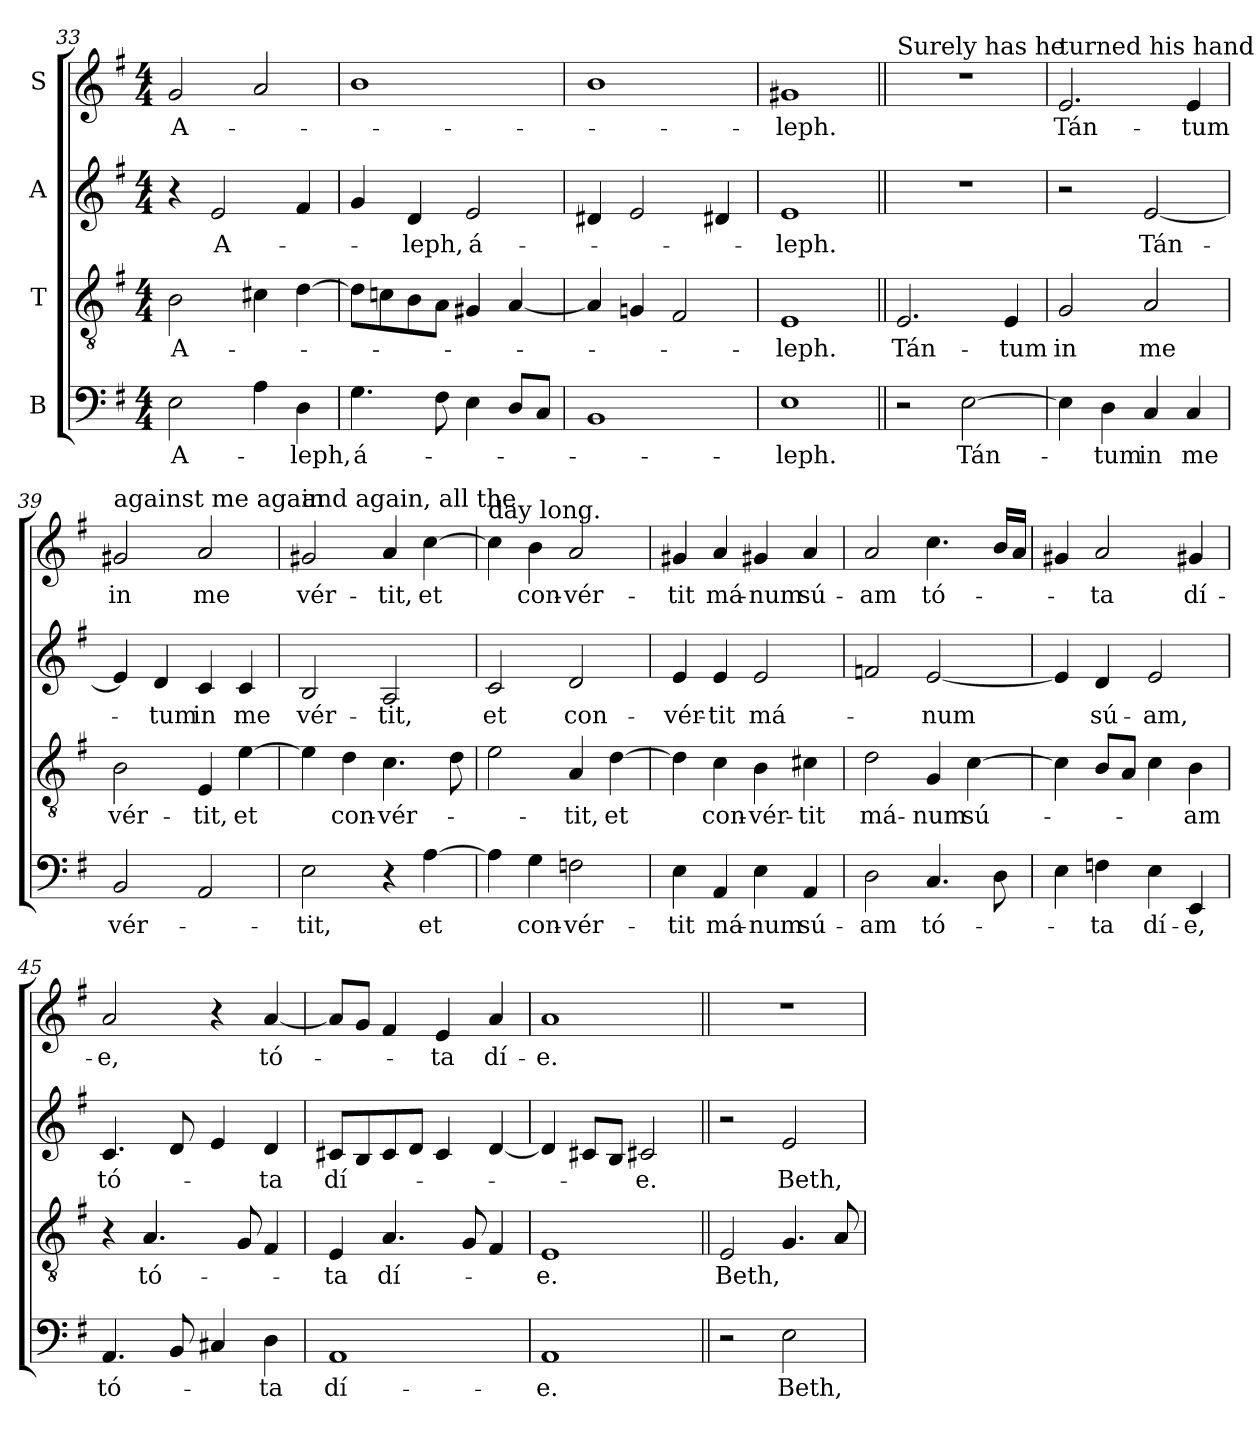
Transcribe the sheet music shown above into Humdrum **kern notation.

**kern	**text	**kern	**text	**kern	**text	**kern	**text
*part4	*part4	*part3	*part3	*part2	*part2	*part1	*part1
*staff4	*staff4	*staff3	*staff3	*staff2	*staff2	*staff1	*staff1
*I"B	*	*I"T	*	*I"A	*	*I"S	*
!!LO:LB:g=z
*clefF4	*	*clefGv2	*	*clefG2	*	*clefG2	*
*k[f#]	*	*k[f#]	*	*k[f#]	*	*k[f#]	*
*G:	*	*G:	*	*G:	*	*G:	*
*M4/4	*	*M4/4	*	*M4/4	*	*M4/4	*
=33	=33	=33	=33	=33	=33	=33	=33
!	!LO:LY:b	!	!LO:LY:b	!	!	!	!LO:LY:b
2E\	A-	2B\	A-	4r	.	2g/	A-
!	!	!	!	!	!LO:LY:b	!	!
.	.	.	.	2e/	A-	.	.
4A\	.	4c#X\	.	.	.	2a/	.
!	!LO:LY:b	!	!	!	!	!	!
4D\	-leph,	[4d\	.	4f#/	.	.	.
=34	=34	=34	=34	=34	=34	=34	=34
!	!LO:LY:b	!	!	!	!	!	!
4.G\	á-	8d\L]	.	4g/	.	1b	.
.	.	8cni\	.	.	.	.	.
!	!	!	!	!	!LO:LY:b	!	!
.	.	8B\	.	4d/	-leph,	.	.
8F#\	.	8A\J	.	.	.	.	.
!	!	!	!	!	!LO:LY:b	!	!
4E\	.	4G#X/	.	2e/	á-	.	.
8D/L	.	[4A/	.	.	.	.	.
8C/J	.	.	.	.	.	.	.
=35	=35	=35	=35	=35	=35	=35	=35
1BB	.	4A/]	.	4d#X/	.	1b	.
.	.	4Gni/	.	2e/	.	.	.
.	.	2F#/	.	.	.	.	.
.	.	.	.	4d#X/	.	.	.
=36	=36	=36	=36	=36	=36	=36	=36
!	!LO:LY:b	!	!LO:LY:b	!	!LO:LY:b	!	!LO:LY:b
1E	-leph.	1E	-leph.	1e	-leph.	1g#X	-leph.
=37||	=37||	=37||	=37||	=37||	=37||	=37||	=37||
!	!	!	!	!	!	!LO:TX:a:t=Surely has he	!
!	!	!	!LO:LY:b	!	!	!	!
2r	.	2.E/	Tán-	1r	.	1r	.
!	!LO:LY:b	!	!	!	!	!	!
[2E\	Tán-	.	.	.	.	.	.
!	!	!	!LO:LY:b	!	!	!	!
.	.	4E/	-tum	.	.	.	.
=38	=38	=38	=38	=38	=38	=38	=38
!	!	!	!	!	!	!LO:TX:a:t=turned his hand	!
!	!	!	!LO:LY:b	!	!	!	!LO:LY:b
4E\]	.	2G/	in	2r	.	2.e/	Tán-
!	!LO:LY:b	!	!	!	!	!	!
4D\	-tum	.	.	.	.	.	.
!	!LO:LY:b	!	!LO:LY:b	!	!LO:LY:b	!	!
4C/	in	2A/	me	[2e/	Tán-	.	.
!	!LO:LY:b	!	!	!	!	!	!LO:LY:b
4C/	me	.	.	.	.	4e/	-tum
!!LO:PB:g=z
=39	=39	=39	=39	=39	=39	=39	=39
!	!	!	!	!	!	!LO:TX:a:t=against me again	!
!	!LO:LY:b	!	!LO:LY:b	!	!	!	!LO:LY:b
2BB/	vér-	2B\	vér-	4e/]	.	2g#X/	in
!	!	!	!	!	!LO:LY:b	!	!
.	.	.	.	4d/	-tum	.	.
!	!	!	!LO:LY:b	!	!LO:LY:b	!	!LO:LY:b
2AA/	.	4E/	-tit,	4c/	in	2a/	me
!	!	!	!LO:LY:b	!	!LO:LY:b	!	!
.	.	[4e\	et	4c/	me	.	.
=40	=40	=40	=40	=40	=40	=40	=40
!	!	!	!	!	!	!LO:TX:a:t=and again, all the	!
!	!LO:LY:b	!	!	!	!LO:LY:b	!	!LO:LY:b
2E\	-tit,	4e\]	.	2B/	vér-	2g#X/	vér-
!	!	!	!LO:LY:b	!	!	!	!
.	.	4d\	con-	.	.	.	.
!	!	!	!LO:LY:b	!	!LO:LY:b	!	!LO:LY:b
4r	.	4.c\	-vér-	2A/	-tit,	4a/	-tit,
!	!LO:LY:b	!	!	!	!	!	!LO:LY:b
[4A\	et	.	.	.	.	[4cc\	et
.	.	8d\	.	.	.	.	.
=41	=41	=41	=41	=41	=41	=41	=41
!	!	!	!	!	!	!LO:TX:a:t=day long.	!
!	!	!	!	!	!LO:LY:b	!	!
4A\]	.	2e\	.	2c/	et	4cc\]	.
!	!LO:LY:b	!	!	!	!	!	!LO:LY:b
4G\	con-	.	.	.	.	4b\	con-
!	!LO:LY:b	!	!LO:LY:b	!	!LO:LY:b	!	!LO:LY:b
2Fn\	-vér-	4A/	-tit,	2d/	con-	2a/	-vér-
!	!	!	!LO:LY:b	!	!	!	!
.	.	[4d\	et	.	.	.	.
=42	=42	=42	=42	=42	=42	=42	=42
!	!LO:LY:b	!	!	!	!LO:LY:b	!	!LO:LY:b
4E\	-tit	4d\]	.	4e/	-vér-	4g#X/	-tit
!	!LO:LY:b	!	!LO:LY:b	!	!LO:LY:b	!	!LO:LY:b
4AA/	má-	4c\	con-	4e/	-tit	4a/	má-
!	!LO:LY:b	!	!LO:LY:b	!	!LO:LY:b	!	!LO:LY:b
4E\	-num	4B\	-vér-	2e/	má-	4g#X/	-num
!	!LO:LY:b	!	!LO:LY:b	!	!	!	!LO:LY:b
4AA/	sú-	4c#X\	-tit	.	.	4a/	sú-
=43	=43	=43	=43	=43	=43	=43	=43
!	!LO:LY:b	!	!LO:LY:b	!	!	!	!LO:LY:b
2D\	-am	2d\	má-	2fn/	.	2a/	-am
!	!LO:LY:b	!	!LO:LY:b	!	!LO:LY:b	!	!LO:LY:b
4.C/	tó-	4G/	-num	[2e/	-num	4.cc\	tó-
!	!	!	!LO:LY:b	!	!	!	!
.	.	[4c\	sú-	.	.	.	.
8D\	.	.	.	.	.	16b/LL	.
.	.	.	.	.	.	16a/JJ	.
!!LO:LB:g=z
=44	=44	=44	=44	=44	=44	=44	=44
4E\	.	4c\]	.	4e/]	.	4g#X/	.
!	!LO:LY:b	!	!	!	!LO:LY:b	!	!LO:LY:b
4Fn\	-ta	8B/L	.	4d/	sú-	2a/	-ta
.	.	8A/J	.	.	.	.	.
!	!LO:LY:b	!	!	!	!LO:LY:b	!	!
4E\	dí-	4c\	.	2e/	-am,	.	.
!	!LO:LY:b	!	!LO:LY:b	!	!	!	!LO:LY:b
4EE/	-e,	4B\	-am	.	.	4g#X/	dí-
=45	=45	=45	=45	=45	=45	=45	=45
!	!LO:LY:b	!	!	!	!LO:LY:b	!	!LO:LY:b
4.AA/	tó-	4r	.	4.c/	tó-	2a/	-e,
!	!	!	!LO:LY:b	!	!	!	!
.	.	4.A/	tó-	.	.	.	.
8BB/	.	.	.	8d/	.	.	.
4C#X/	.	.	.	4e/	.	4r	.
.	.	8G/	.	.	.	.	.
!	!LO:LY:b	!	!	!	!LO:LY:b	!	!LO:LY:b
4D\	-ta	4F#/	.	4d/	-ta	[4a/	tó-
=46	=46	=46	=46	=46	=46	=46	=46
!	!LO:LY:b	!	!LO:LY:b	!	!LO:LY:b	!	!
1AA	dí-	4E/	-ta	8c#X/L	dí-	8a/L]	.
.	.	.	.	8B/	.	8g/J	.
!	!	!	!LO:LY:b	!	!	!	!
.	.	4.A/	dí-	8c#/	.	4f#/	.
.	.	.	.	8d/J	.	.	.
!	!	!	!	!	!	!	!LO:LY:b
.	.	.	.	4c#/	.	4e/	-ta
.	.	8G/	.	.	.	.	.
!	!	!	!	!	!	!	!LO:LY:b
.	.	4F#/	.	[4d/	.	4a/	dí-
=47	=47	=47	=47	=47	=47	=47	=47
!	!LO:LY:b	!	!LO:LY:b	!	!	!	!LO:LY:b
1AA	-e.	1E	-e.	4d/]	.	1a	-e.
.	.	.	.	8c#X/L	.	.	.
.	.	.	.	8B/J	.	.	.
!	!	!	!	!	!LO:LY:b	!	!
.	.	.	.	2c#X/	-e.	.	.
=48||	=48||	=48||	=48||	=48||	=48||	=48||	=48||
!	!	!	!LO:LY:b	!	!	!	!
2r	.	2E/	Beth,	2r	.	1r	.
!	!LO:LY:b	!	!	!	!LO:LY:b	!	!
2E\	Beth,	4.G/	.	2e/	Beth,	.	.
.	.	8A/	.	.	.	.	.
=	=	=	=	=	=	=	=
*-	*-	*-	*-	*-	*-	*-	*-
